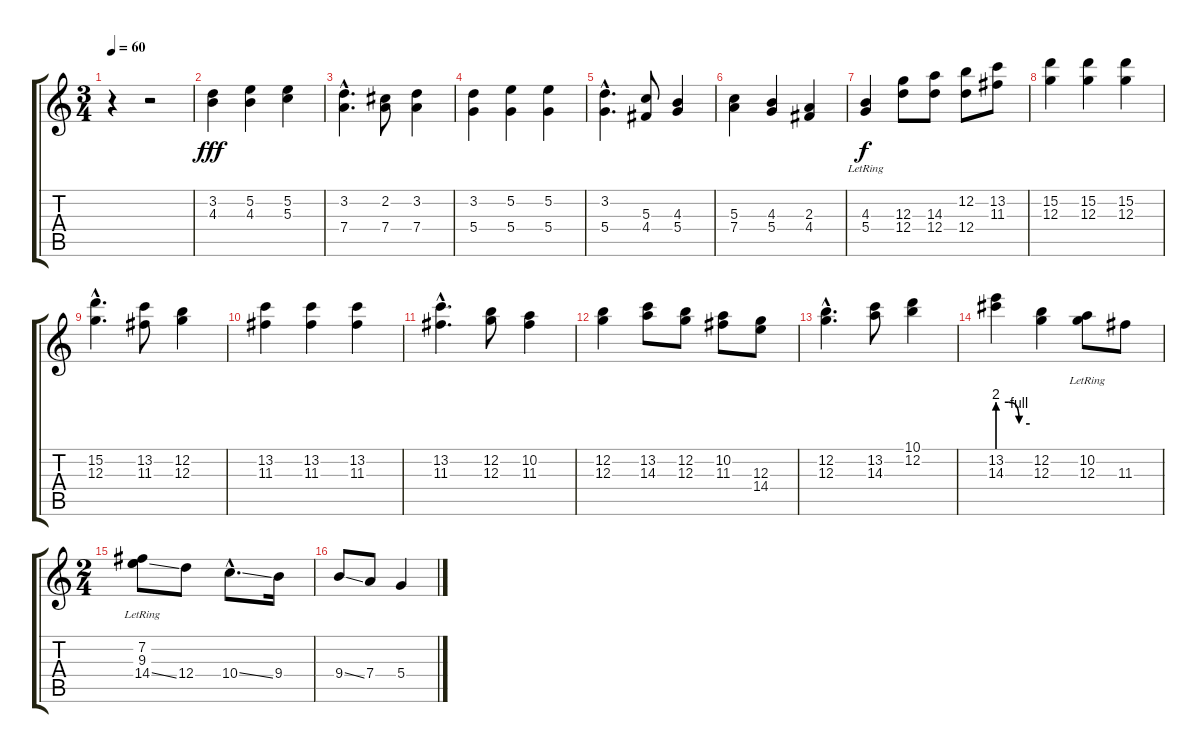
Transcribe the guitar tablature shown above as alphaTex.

\track "" {instrument overdrivenguitar}
\staff {score tabs}
\tuning (E4 B3 G3 D3 A2 E2) {hide}
\ts (3 4)
\tempo 60
\clef g2
\ks c
r.4{dy fff instrument overdrivenguitar} r.2 |
(3.2 4.3).4 (5.2 4.3).4 (5.2 5.3).4 |
(3.2{hac} 7.4{hac}).4{d} (2.2 7.4).8 (3.2 7.4).4 |
(3.2 5.4).4 (5.2 5.4).4 (5.2 5.4).4 |
(3.2{hac} 5.4{hac}).4{d} (5.3 4.4).8 (4.3 5.4).4 |
(5.3 7.4).4 (4.3 5.4).4 (2.3 4.4).4 |
(4.3{lr} 5.4{lr}).4{dy f} (12.3 12.4).8 (14.3 12.4).8 (12.2 12.4).8 (13.2 11.3).8 |
(15.2 12.3).4 (15.2 12.3).4 (15.2 12.3).4 |
(15.2{hac} 12.3{hac}).4{d} (13.2 11.3).8 (12.2 12.3).4 |
(13.2 11.3).4 (13.2 11.3).4 (13.2 11.3).4 |
(13.2{hac} 11.3{hac}).4{d} (12.2 12.3).8 (10.2 11.3).4 |
(12.2 12.3).4 (13.2 14.3).8 (12.2 12.3).8 (10.2 11.3).8 (12.3 14.4).8 |
(12.2{hac} 12.3{hac}).4{d} (13.2 14.3).8 (10.1 12.2).4 |
(13.2{be (custom 0 8 20 8 40 4 60 4)} 14.3{be (custom 0 8 20 8 40 4 60 4)}).4 (12.2 12.3).4 (10.2{lr} 12.3).8 11.3.8 |
\ts (2 4)
(7.2{lr} 9.3{lr} 14.4{ss}).8 12.4.8 10.4{ss hac}.8{d} 9.4.16 |
9.4{ss}.8 7.4.8 5.4.4
